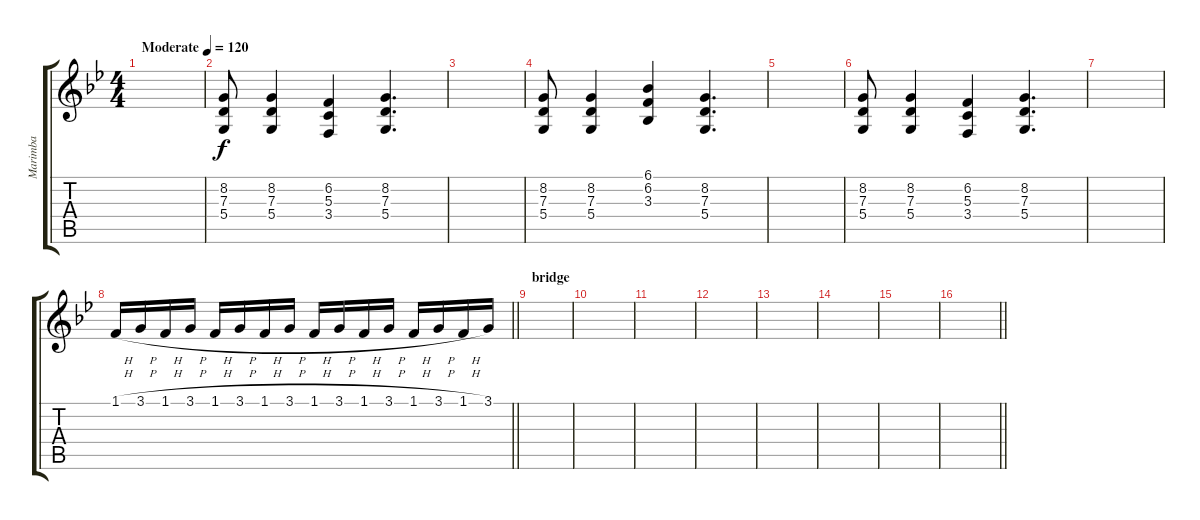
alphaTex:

\track ("Marimba" "Marimba") {instrument marimba}
\staff {score tabs}
\tuning (E4 B3 G3 D3 A2 E2) {hide}
\ts (4 4)
\tempo (120 "Moderate")
\tempo 170
\tempo (120 "Moderate")
\clef g2
\ks gminor
|
(8.2 7.3 5.4).8 (8.2 7.3 5.4).4 (6.2 5.3 3.4).4 (8.2 7.3 5.4).4{d} |
|
(8.2 7.3 5.4).8 (8.2 7.3 5.4).4 (6.1 6.2 3.3).4 (8.2 7.3 5.4).4{d} |
|
(8.2 7.3 5.4).8 (8.2 7.3 5.4).4 (6.2 5.3 3.4).4 (8.2 7.3 5.4).4{d} |
|
\barLineRight lightlight
1.1{h}.16 3.1{h}.16 1.1{h}.16 3.1{h}.16 1.1{h}.16 3.1{h}.16 1.1{h}.16 3.1{h}.16 1.1{h}.16 3.1{h}.16 1.1{h}.16 3.1{h}.16 1.1{h}.16 3.1{h}.16 1.1{h}.16 3.1.16 |
\section ("" "bridge")
|
|
|
|
|
|
|
\barLineRight lightlight
